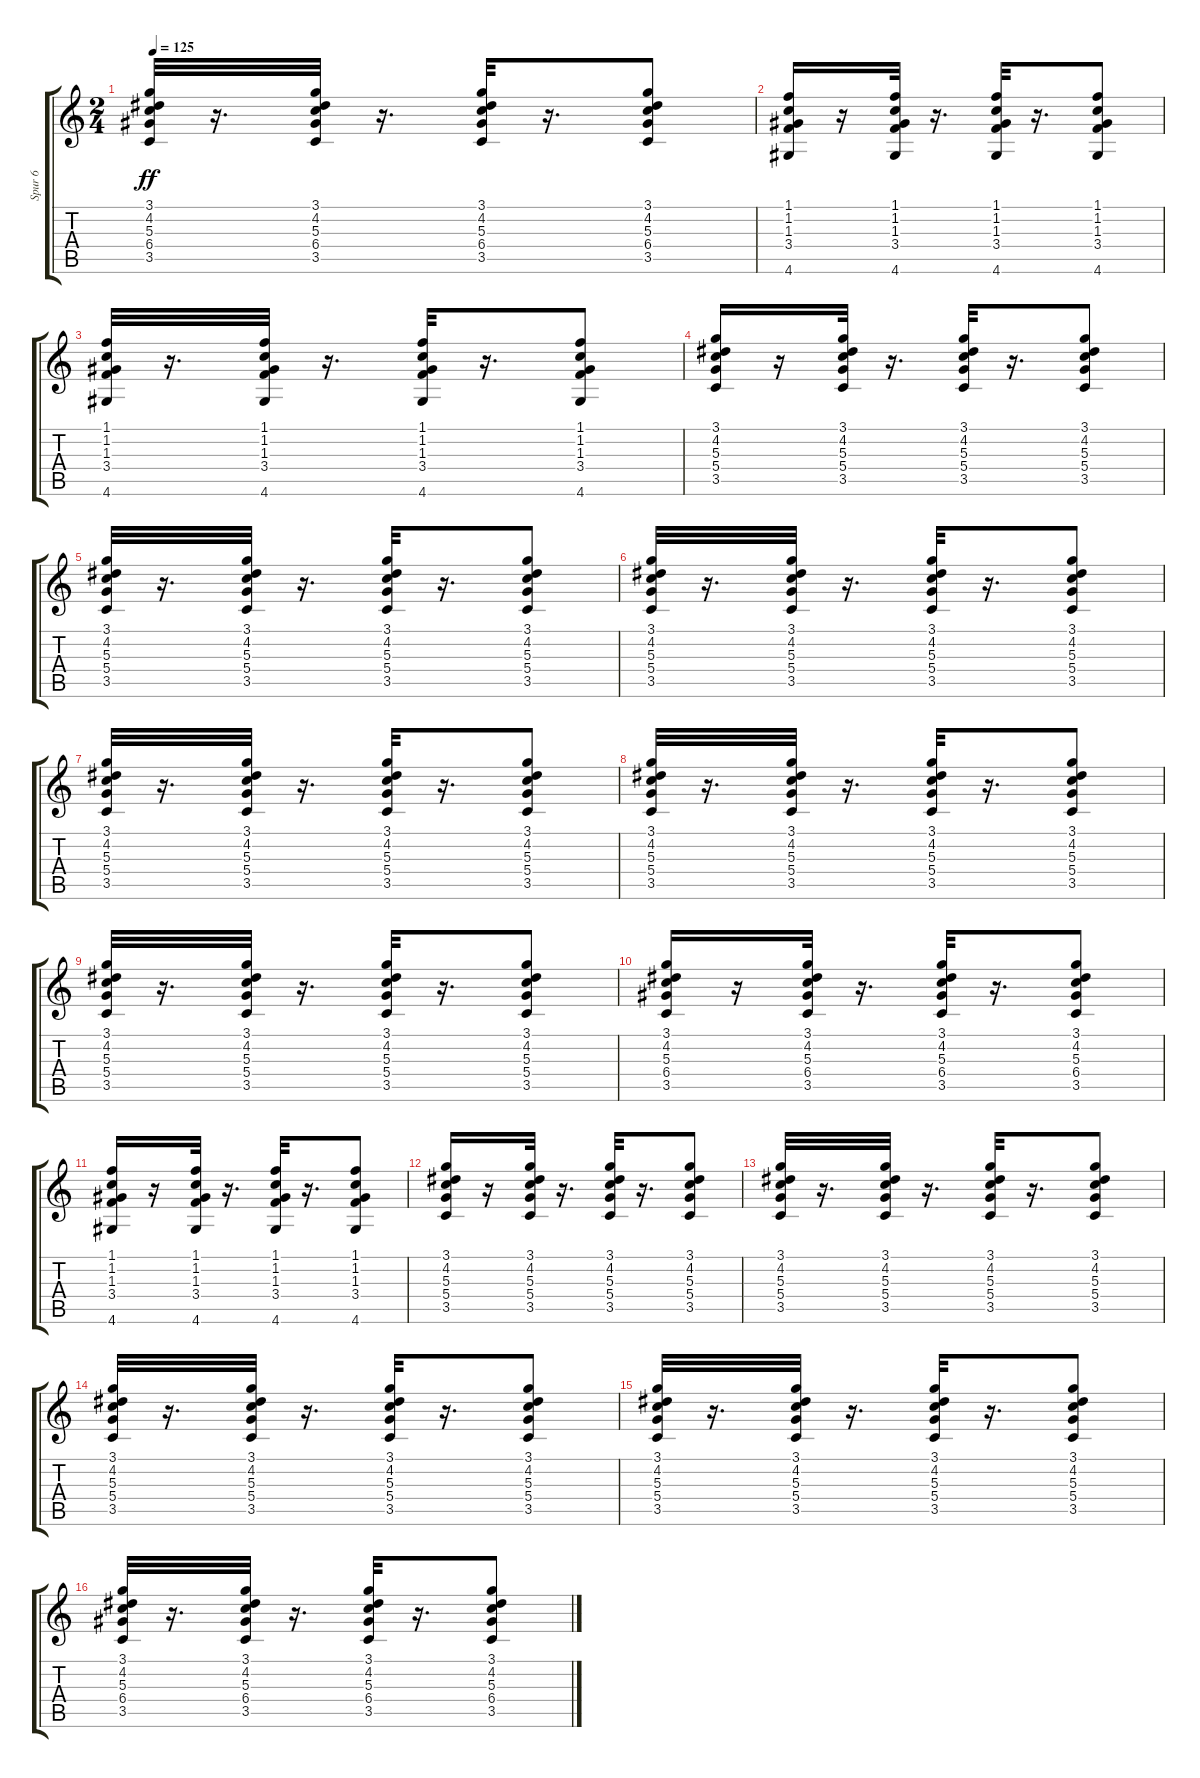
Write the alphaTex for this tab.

\track ("Spur 6" "Spur 6") {instrument acousticguitarsteel}
\staff {score tabs}
\tuning (E4 B3 G3 D3 A2 E2) {hide}
\ts (2 4)
\tempo 125
\clef g2
\ks c
(3.1 4.2 5.3 6.4 3.5).32{dy ff} r.16{d} (3.1 4.2 5.3 6.4 3.5).32 r.16{d} (3.1 4.2 5.3 6.4 3.5).32 r.16{d} (3.1 4.2 5.3 6.4 3.5).8 |
(1.1 1.2 1.3 3.4 4.6).16 r.16 (1.1 1.2 1.3 3.4 4.6).32 r.16{d} (1.1 1.2 1.3 3.4 4.6).32 r.16{d} (1.1 1.2 1.3 3.4 4.6).8 |
(1.1 1.2 1.3 3.4 4.6).32 r.16{d} (1.1 1.2 1.3 3.4 4.6).32 r.16{d} (1.1 1.2 1.3 3.4 4.6).32 r.16{d} (1.1 1.2 1.3 3.4 4.6).8 |
(3.1 4.2 5.3 5.4 3.5).16 r.16 (3.1 4.2 5.3 5.4 3.5).32 r.16{d} (3.1 4.2 5.3 5.4 3.5).32 r.16{d} (3.1 4.2 5.3 5.4 3.5).8 |
(3.1 4.2 5.3 5.4 3.5).32 r.16{d} (3.1 4.2 5.3 5.4 3.5).32 r.16{d} (3.1 4.2 5.3 5.4 3.5).32 r.16{d} (3.1 4.2 5.3 5.4 3.5).8 |
(3.1 4.2 5.3 5.4 3.5).32 r.16{d} (3.1 4.2 5.3 5.4 3.5).32 r.16{d} (3.1 4.2 5.3 5.4 3.5).32 r.16{d} (3.1 4.2 5.3 5.4 3.5).8 |
(3.1 4.2 5.3 5.4 3.5).32 r.16{d} (3.1 4.2 5.3 5.4 3.5).32 r.16{d} (3.1 4.2 5.3 5.4 3.5).32 r.16{d} (3.1 4.2 5.3 5.4 3.5).8 |
(3.1 4.2 5.3 5.4 3.5).32 r.16{d} (3.1 4.2 5.3 5.4 3.5).32 r.16{d} (3.1 4.2 5.3 5.4 3.5).32 r.16{d} (3.1 4.2 5.3 5.4 3.5).8 |
(3.1 4.2 5.3 5.4 3.5).32 r.16{d} (3.1 4.2 5.3 5.4 3.5).32 r.16{d} (3.1 4.2 5.3 5.4 3.5).32 r.16{d} (3.1 4.2 5.3 5.4 3.5).8 |
(3.1 4.2 5.3 6.4 3.5).16 r.16 (3.1 4.2 5.3 6.4 3.5).32 r.16{d} (3.1 4.2 5.3 6.4 3.5).32 r.16{d} (3.1 4.2 5.3 6.4 3.5).8 |
(1.1 1.2 1.3 3.4 4.6).16 r.16 (1.1 1.2 1.3 3.4 4.6).32 r.16{d} (1.1 1.2 1.3 3.4 4.6).32 r.16{d} (1.1 1.2 1.3 3.4 4.6).8 |
(3.1 4.2 5.3 5.4 3.5).16 r.16 (3.1 4.2 5.3 5.4 3.5).32 r.16{d} (3.1 4.2 5.3 5.4 3.5).32 r.16{d} (3.1 4.2 5.3 5.4 3.5).8 |
(3.1 4.2 5.3 5.4 3.5).32 r.16{d} (3.1 4.2 5.3 5.4 3.5).32 r.16{d} (3.1 4.2 5.3 5.4 3.5).32 r.16{d} (3.1 4.2 5.3 5.4 3.5).8 |
(3.1 4.2 5.3 5.4 3.5).32 r.16{d} (3.1 4.2 5.3 5.4 3.5).32 r.16{d} (3.1 4.2 5.3 5.4 3.5).32 r.16{d} (3.1 4.2 5.3 5.4 3.5).8 |
(3.1 4.2 5.3 5.4 3.5).32 r.16{d} (3.1 4.2 5.3 5.4 3.5).32 r.16{d} (3.1 4.2 5.3 5.4 3.5).32 r.16{d} (3.1 4.2 5.3 5.4 3.5).8 |
(3.1 4.2 5.3 6.4 3.5).32 r.16{d} (3.1 4.2 5.3 6.4 3.5).32 r.16{d} (3.1 4.2 5.3 6.4 3.5).32 r.16{d} (3.1 4.2 5.3 6.4 3.5).8
